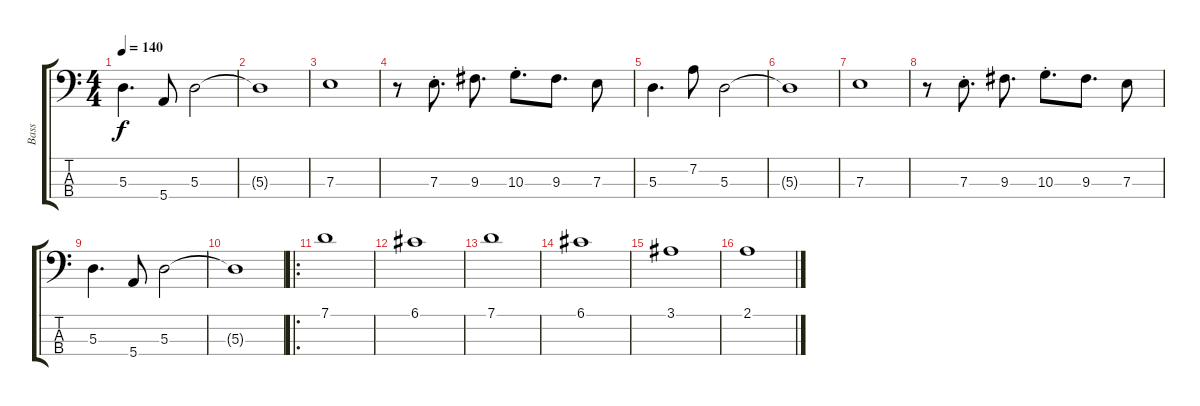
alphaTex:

\track ("Bass" "Bass") {instrument electricbasspick}
\staff {score tabs}
\tuning (G2 D2 A1 E1) {hide}
\ts (4 4)
\tempo 140
\clef f4
\ks c
5.3.4{d dy f} 5.4.8 5.3.2 |
5.3{t}.1 |
7.3.1 |
r.8 7.3{st}.8{d} 9.3.8{d} 10.3{st}.8{d} 9.3.8{d} 7.3.8 |
5.3.4{d} 7.2.8 5.3.2 |
5.3{t}.1 |
7.3.1 |
r.8 7.3{st}.8{d} 9.3.8{d} 10.3{st}.8{d} 9.3.8{d} 7.3.8 |
5.3.4{d} 5.4.8 5.3.2 |
5.3{t}.1 |
\ro
7.1.1 |
6.1.1 |
7.1.1 |
6.1.1 |
3.1.1 |
2.1.1
